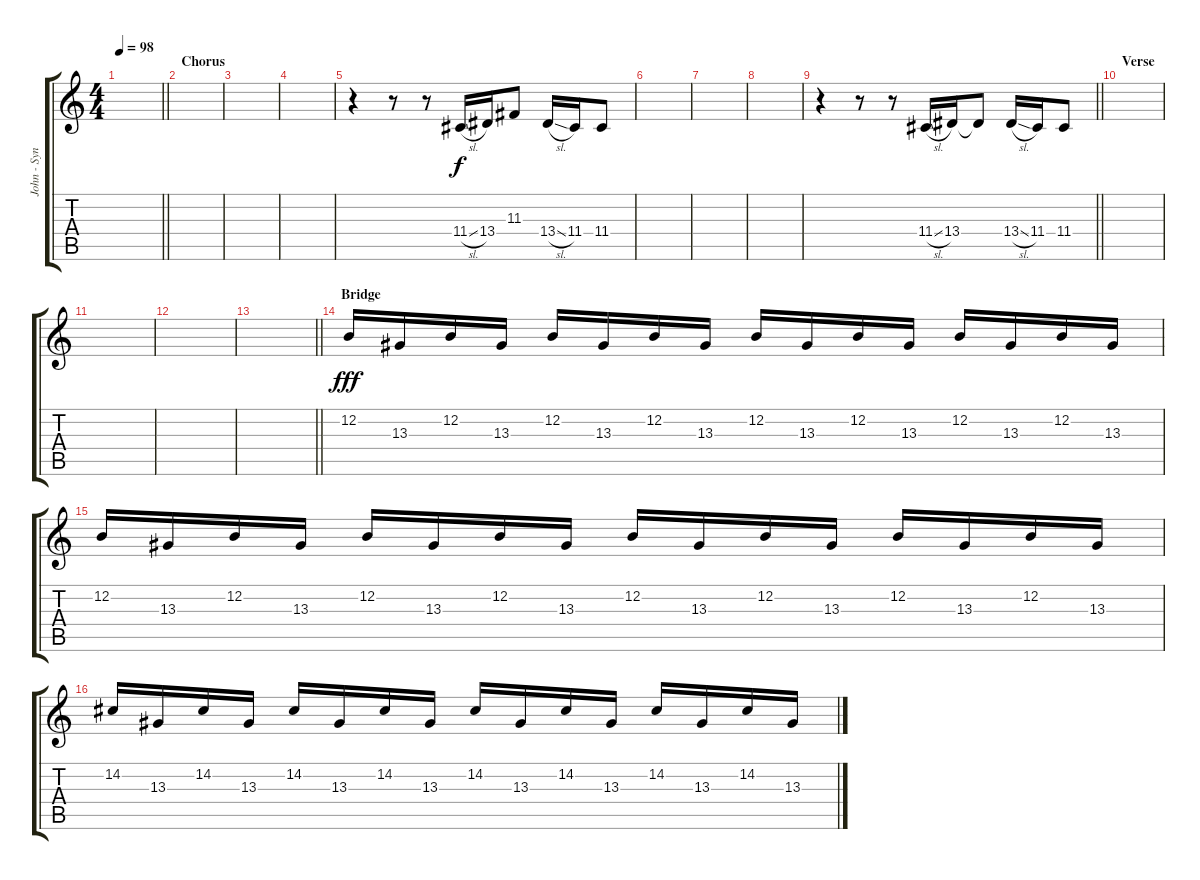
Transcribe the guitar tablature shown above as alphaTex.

\track ("John - Synth" "John - Syn") {instrument lead1square}
\staff {score tabs}
\tuning (E4 B3 G3 D3 A2 E2) {hide}
\ts (4 4)
\tempo 98
\clef g2
\barLineRight lightlight
\ks c
|
\section ("" "Chorus")
|
|
|
r.4 r.8 r.8 11.4{sl}.16 13.4.16 11.3.8 13.4{sl}.16 11.4.16 11.4.8 |
|
|
|
\barLineRight lightlight
r.4 r.8 r.8 11.4{sl}.16 13.4.16 13.4{t}.8 13.4{sl}.16 11.4.16 11.4.8 |
\section ("" "Verse")
|
|
|
\barLineRight lightlight
|
\section ("" "Bridge")
12.2.16{dy fff volume 8} 13.3.16 12.2.16 13.3.16 12.2.16 13.3.16 12.2.16 13.3.16 12.2.16 13.3.16 12.2.16 13.3.16 12.2.16 13.3.16 12.2.16 13.3.16 |
12.2.16 13.3.16 12.2.16 13.3.16 12.2.16 13.3.16 12.2.16 13.3.16 12.2.16 13.3.16 12.2.16 13.3.16 12.2.16 13.3.16 12.2.16 13.3.16 |
14.2.16 13.3.16 14.2.16 13.3.16 14.2.16 13.3.16 14.2.16 13.3.16 14.2.16 13.3.16 14.2.16 13.3.16 14.2.16 13.3.16 14.2.16 13.3.16
